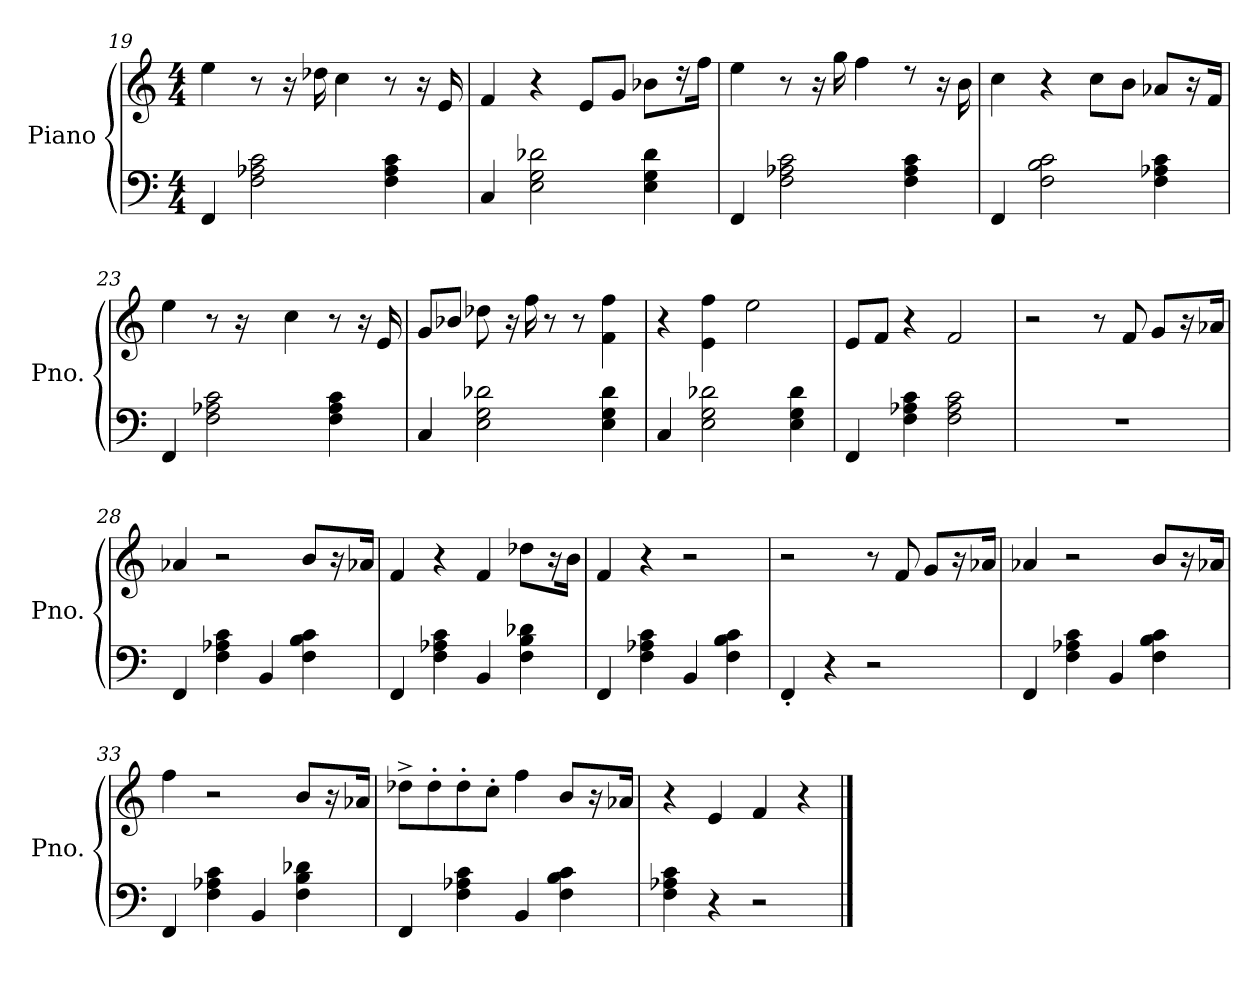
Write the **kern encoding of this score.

**kern	**kern
*part1	*part1
*staff2	*staff1
*I"Piano	*
*I'Pno.	*
*clefF4	*clefG2
*k[]	*k[]
*M4/4	*M4/4
=19	=19
4FF/	4ee\
2F\ 2A-X\ 2c\	8r
.	16r
.	16dd-X\
.	4cc\
4F\ 4A-\ 4c\	8r
.	16r
.	16e/
=20	=20
4C/	4f/
2E\ 2G\ 2d-X\	4r
.	8e/L
.	8g/J
4E\ 4G\ 4d-\	8b-X\L
.	16r
.	16ff\Jk
=21	=21
4FF/	4ee\
2F\ 2A-X\ 2c\	8r
.	16r
.	16gg\
.	4ff\
4F\ 4A-\ 4c\	8rdd
.	16r
.	16b\
=22	=22
4FF/	4cc\
2F\ 2B\ 2c\	4r
.	8cc\L
.	8b\J
4F\ 4A-X\ 4c\	8a-X/L
.	16r
.	16f/Jk
!!LO:LB:g=z
=23	=23
4FF/	4ee\
2F\ 2A-X\ 2c\	8r
.	16r
.	16dd-X\yy
.	4cc\
4F\ 4A-\ 4c\	8r
.	16r
.	16e/
=24	=24
4C/	8g/L
.	8b-X/J
2E\ 2G\ 2d-X\	8dd-X\
.	16r
.	16ff\
.	8r
.	8r
4E\ 4G\ 4d-\	4f\ 4ff\
=25	=25
4C/	4r
2E\ 2G\ 2d-X\	4e\ 4ff\
.	2ee\
4E\ 4G\ 4d-\	.
=26	=26
4FF/	8e/L
.	8f/J
4F\ 4A-X\ 4c\	4r
2F\ 2A-\ 2c\	2f/
=27	=27
1r	2r
.	8r
.	8f/
.	8g/L
.	16r
.	16a-X/Jk
=28	=28
4FF/	4a-X/
4F\ 4A-X\ 4c\	2r
4BB/	.
4F\ 4B\ 4c\	8b/L
.	16r
.	16a-X/Jk
!!LO:PB:g=z
=29	=29
4FF/	4f/
4F\ 4A-X\ 4c\	4r
4BB/	4f/
4F\ 4B\ 4d-X\	8dd-X\L
.	16r
.	16b\Jk
=30	=30
4FF/	4f/
4F\ 4A-X\ 4c\	4r
4BB/	2r
4F\ 4B\ 4c\	.
=31	=31
4FF'/	2r
4r	.
2r	8r
.	8f/
.	8g/L
.	16r
.	16a-X/Jk
=32	=32
4FF/	4a-X/
4F\ 4A-X\ 4c\	2r
4BB/	.
4F\ 4B\ 4c\	8b/L
.	16r
.	16a-X/Jk
=33	=33
4FF/	4ff\
4F\ 4A-X\ 4c\	2r
4BB/	.
4F\ 4B\ 4d-X\	8b/L
.	16r
.	16a-X/Jk
!!LO:LB:g=z
=34	=34
4FF/	8dd-X^\L
.	8dd-'\
4F\ 4A-X\ 4c\	8dd-'\
.	8cc'\J
4BB/	4ff\
4F\ 4B\ 4c\	8b/L
.	16r
.	16a-X/Jk
=35	=35
4F\ 4A-X\ 4c\	4r
4r	4e/
2r	4f/
.	4r
==	==
*-	*-
